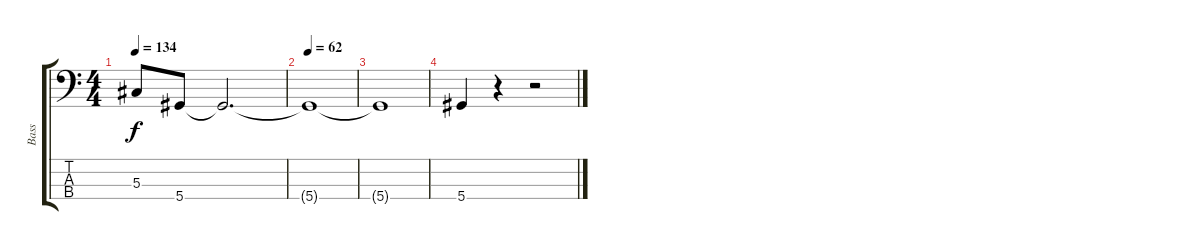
\track ("Bass" "Bass") {instrument electricbassfinger}
\staff {score tabs}
\tuning (Gb2 Db2 Ab1 Eb1) {hide}
\ts (4 4)
\tempo 134
\clef f4
\ks aminor
5.3{t}.8{dy f} 5.4.8 5.4{t}.2{d} |
\tempo 62
5.4{t}.1 |
5.4{t}.1 |
5.4.4 r.4 r.2
